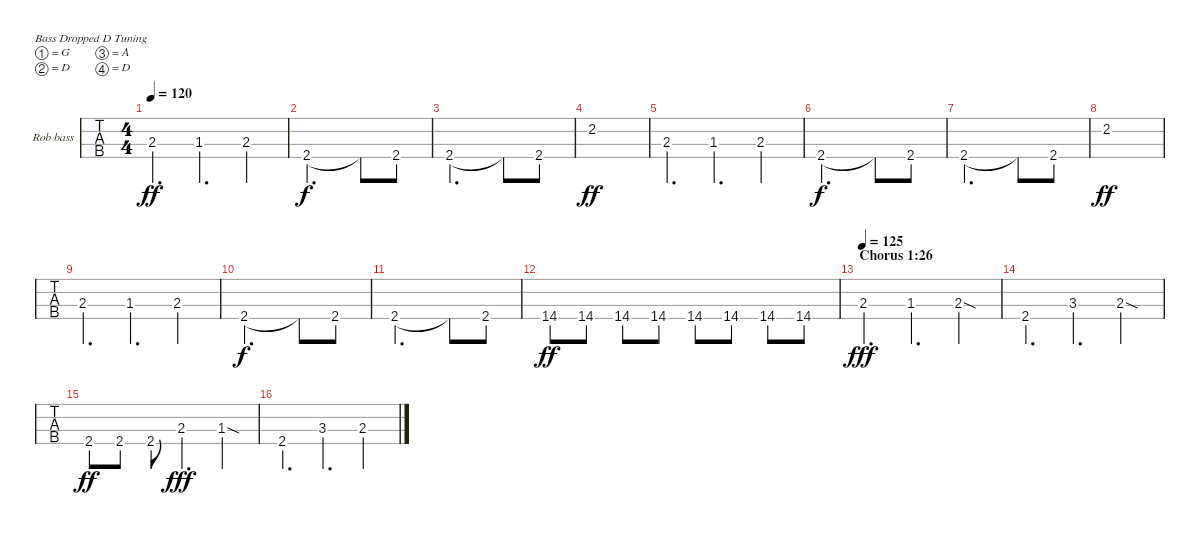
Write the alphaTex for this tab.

\defaultSystemsLayout 4
\bracketExtendMode groupsimilarinstruments
\firstSystemTrackNameOrientation horizontal
\otherSystemsTrackNameOrientation horizontal
\track ("Rob bass" "Rob bass") {instrument electricbassfinger}
\staff {tabs}
\tuning (G2 D2 A1 D1)
\ts (4 4)
\tempo 120
\clef f4
\ks c
2.3.4{d dy ff} 1.3.4{d} 2.3.4 |
2.4.2{d dy f} 2.4{t}.8 2.4.8 |
2.4.2{d} 2.4{t}.8 2.4.8 |
2.2.1{dy ff} |
2.3.4{d} 1.3.4{d} 2.3.4 |
2.4.2{d dy f} 2.4{t}.8 2.4.8 |
2.4.2{d} 2.4{t}.8 2.4.8 |
2.2.1{dy ff} |
2.3.4{d} 1.3.4{d} 2.3.4 |
2.4.2{d dy f} 2.4{t}.8 2.4.8 |
2.4.2{d} 2.4{t}.8 2.4.8 |
14.4.8{dy ff} 14.4.8 14.4.8 14.4.8 14.4.8 14.4.8 14.4.8 14.4.8 |
\section ("" "Chorus 1:26")
\tempo 125
2.3.4{d dy fff} 1.3.4{d} 2.3{sod}.4 |
2.4.4{d} 3.3.4{d} 2.3{sod}.4 |
2.4.8{dy ff} 2.4.8 2.4.8 2.3.4{d dy fff} 1.3{sod}.4 |
2.4.4{d} 3.3.4{d} 2.3.4
